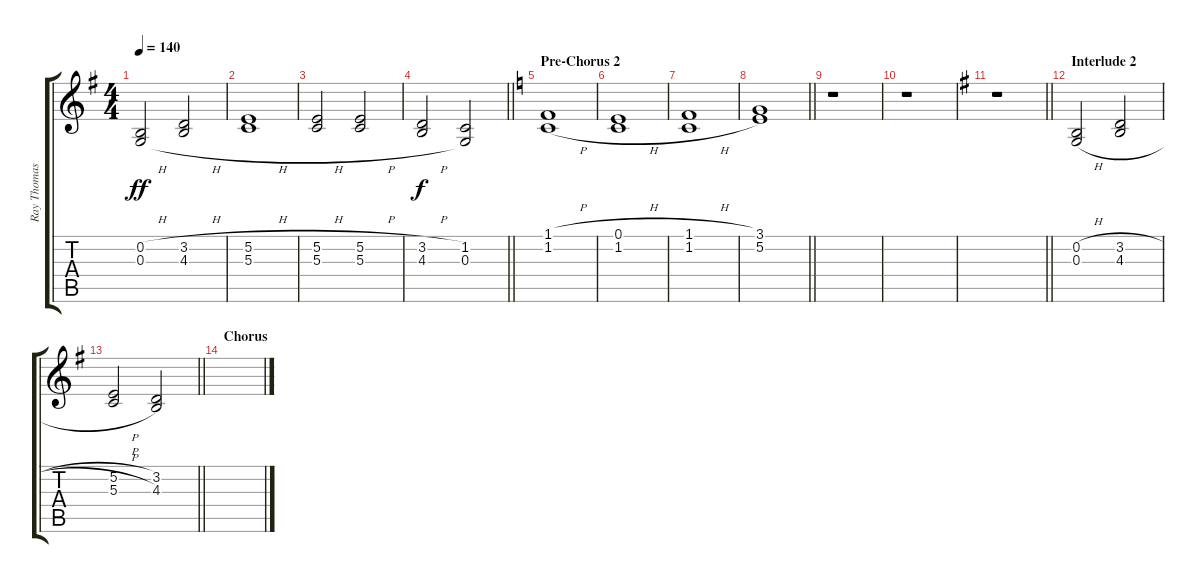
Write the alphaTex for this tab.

\track ("Ray Thomas" "Ray Thomas") {instrument synthvoice}
\staff {score tabs}
\tuning (E4 B3 G3 D3 A2 E2) {hide}
\ts (4 4)
\tempo 140
\clef g2
\ks g
(0.2{h} 0.3{h}).2{dy ff} (3.2{h} 4.3{h}).2 |
(5.2{h} 5.3{h}).1 |
(5.2{h} 5.3{h}).2 (5.2{h} 5.3{h}).2 |
\barLineRight lightlight
(3.2{h} 4.3{h}).2{dy f} (1.2 0.3).2 |
\section ("" "Pre-Chorus 2")
\ks c
(1.1{h} 1.2{h}).1 |
(0.1{h} 1.2{h}).1 |
(1.1{h} 1.2{h}).1 |
\barLineRight lightlight
(3.1 5.2).1 |
\section ("" "")
r.1 |
r.1 |
\barLineRight lightlight
\ks g
r.1 |
\section ("" "Interlude 2")
(0.2{h} 0.3{h}).2 (3.2{h} 4.3{h}).2 |
\barLineRight lightlight
(5.2{h} 5.3{h}).2 (3.2 4.3).2 |
\section ("" "Chorus")
